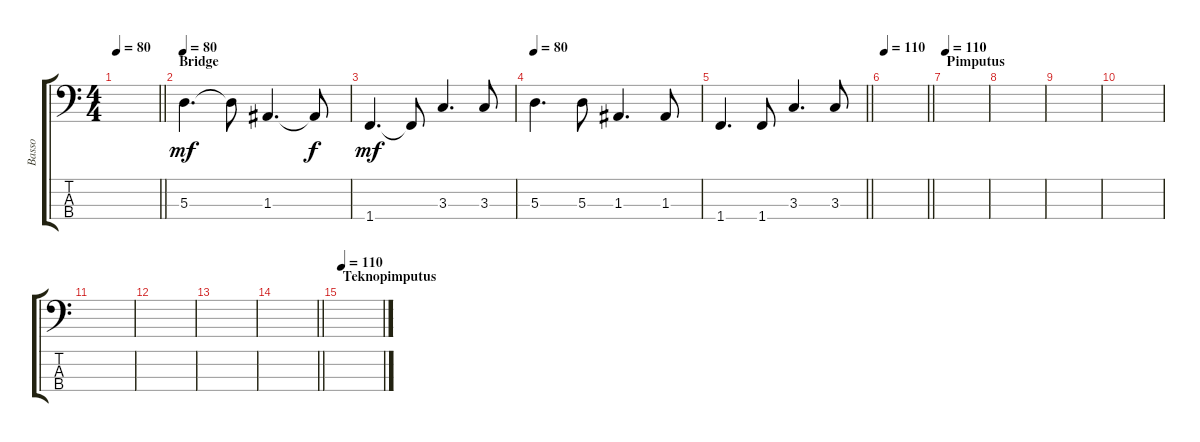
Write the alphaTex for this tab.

\track ("Basso" "Basso") {instrument electricbassfinger}
\staff {score tabs}
\tuning (G2 D2 A1 E1) {hide}
\ts (4 4)
\tempo 80
\clef f4
\barLineRight lightlight
\ks c
|
\section ("" "Bridge")
\tempo 80
5.3.4{d dy mf} 5.3{t}.8 1.3.4{d} 1.3{t}.8{dy f} |
1.4.4{d dy mf} 1.4{t}.8 3.3.4{d} 3.3.8 |
\tempo 80
5.3.4{d} 5.3.8 1.3.4{d} 1.3.8 |
\barLineRight lightlight
1.4.4{d} 1.4.8 3.3.4{d} 3.3.8 |
\tempo 110
\barLineRight lightlight
|
\section ("" "Pimputus")
\tempo 110
|
|
|
|
|
|
|
\barLineRight lightlight
|
\section ("" "Teknopimputus")
\tempo 110
